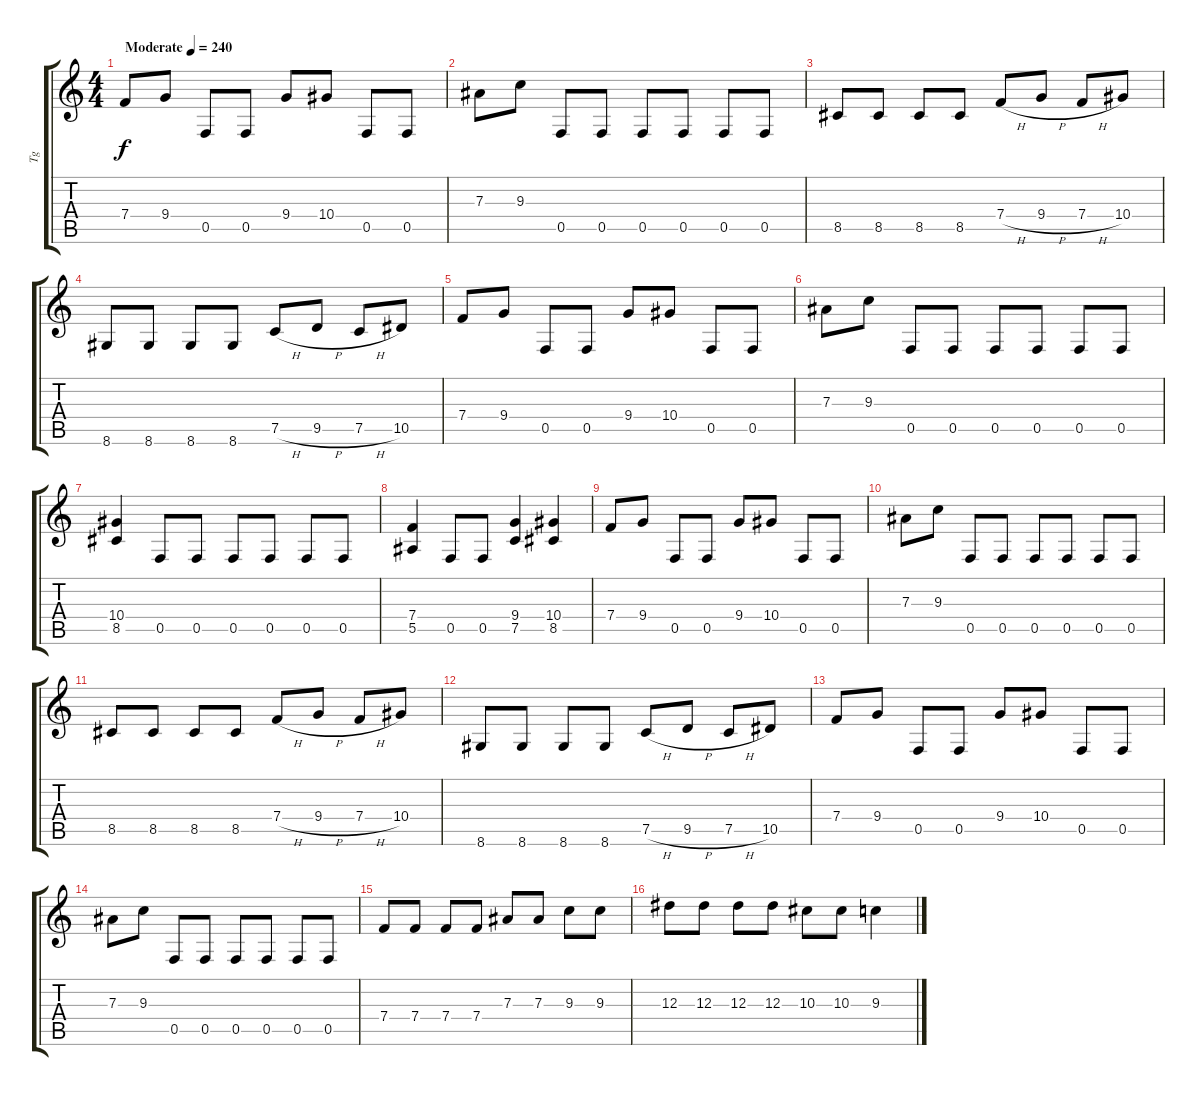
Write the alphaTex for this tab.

\track ("Tg" "Tg") {instrument distortionguitar}
\staff {score tabs}
\tuning (C4 G3 Eb3 Bb2 F2 C2) {hide}
\ts (4 4)
\tempo (240 "Moderate")
\clef g2
\ks c
7.4.8{dy f instrument distortionguitar} 9.4.8 0.5.8 0.5.8 9.4.8 10.4.8 0.5.8 0.5.8 |
7.3.8 9.3.8 0.5.8 0.5.8 0.5.8 0.5.8 0.5.8 0.5.8 |
8.5.8 8.5.8 8.5.8 8.5.8 7.4{h}.8 9.4{h}.8 7.4{h}.8 10.4.8 |
8.6.8 8.6.8 8.6.8 8.6.8 7.5{h}.8 9.5{h}.8 7.5{h}.8 10.5.8 |
7.4.8 9.4.8 0.5.8 0.5.8 9.4.8 10.4.8 0.5.8 0.5.8 |
7.3.8 9.3.8 0.5.8 0.5.8 0.5.8 0.5.8 0.5.8 0.5.8 |
(10.4 8.5).4 0.5.8 0.5.8 0.5.8 0.5.8 0.5.8 0.5.8 |
(7.4 5.5).4 0.5.8 0.5.8 (9.4 7.5).4 (10.4 8.5).4 |
7.4.8 9.4.8 0.5.8 0.5.8 9.4.8 10.4.8 0.5.8 0.5.8 |
7.3.8 9.3.8 0.5.8 0.5.8 0.5.8 0.5.8 0.5.8 0.5.8 |
8.5.8 8.5.8 8.5.8 8.5.8 7.4{h}.8 9.4{h}.8 7.4{h}.8 10.4.8 |
8.6.8 8.6.8 8.6.8 8.6.8 7.5{h}.8 9.5{h}.8 7.5{h}.8 10.5.8 |
7.4.8 9.4.8 0.5.8 0.5.8 9.4.8 10.4.8 0.5.8 0.5.8 |
7.3.8 9.3.8 0.5.8 0.5.8 0.5.8 0.5.8 0.5.8 0.5.8 |
7.4.8 7.4.8 7.4.8 7.4.8 7.3.8 7.3.8 9.3.8 9.3.8 |
12.3.8 12.3.8 12.3.8 12.3.8 10.3.8 10.3.8 9.3.4
